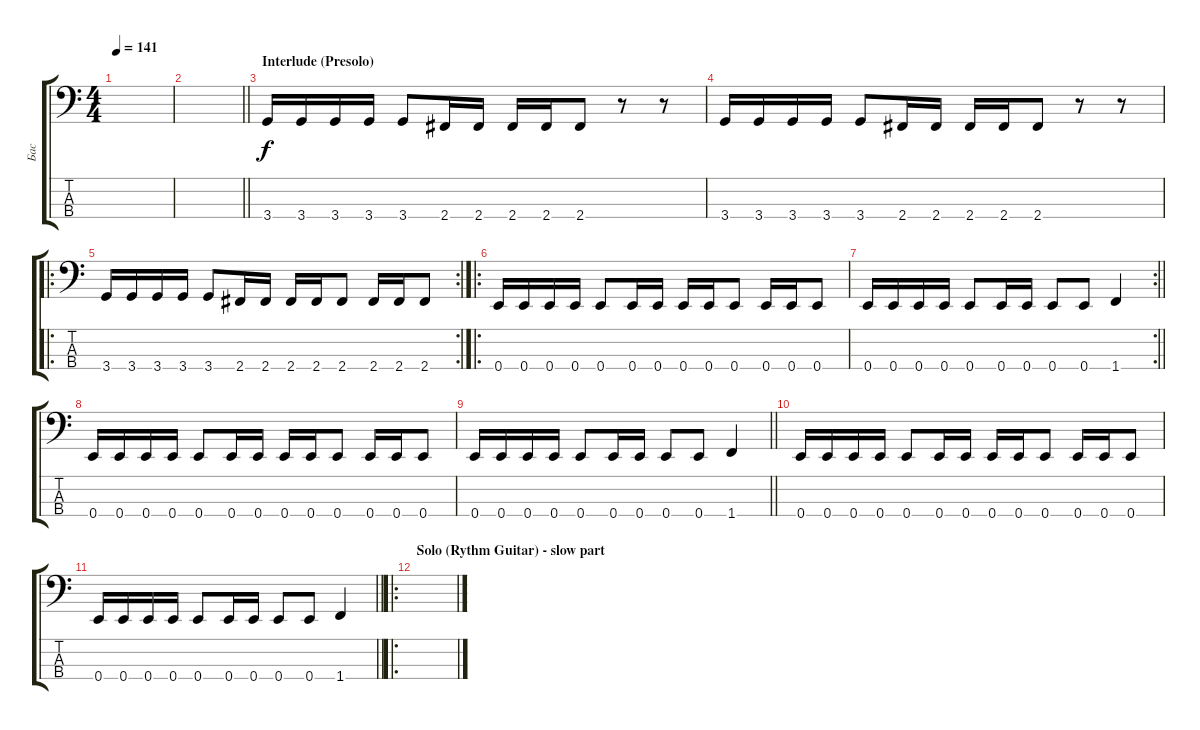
\track ("Бас" "Бас") {instrument electricbasspick}
\staff {score tabs}
\tuning (G2 D2 A1 E1) {hide}
\ts (4 4)
\tempo 141
\clef f4
\ks c
|
\barLineRight lightlight
|
\section ("" "Interlude (Presolo)")
3.4.16 3.4.16 3.4.16 3.4.16 3.4.8 2.4.16 2.4.16 2.4.16 2.4.16 2.4.8 r.8 r.8 |
3.4.16 3.4.16 3.4.16 3.4.16 3.4.8 2.4.16 2.4.16 2.4.16 2.4.16 2.4.8 r.8 r.8 |
\ro
\rc 2
3.4.16 3.4.16 3.4.16 3.4.16 3.4.8 2.4.16 2.4.16 2.4.16 2.4.16 2.4.8 2.4.16 2.4.16 2.4.8 |
\ro
0.4.16 0.4.16 0.4.16 0.4.16 0.4.8 0.4.16 0.4.16 0.4.16 0.4.16 0.4.8 0.4.16 0.4.16 0.4.8 |
\rc 2
\barLineRight lightlight
0.4.16 0.4.16 0.4.16 0.4.16 0.4.8 0.4.16 0.4.16 0.4.8 0.4.8 1.4.4 |
0.4.16 0.4.16 0.4.16 0.4.16 0.4.8 0.4.16 0.4.16 0.4.16 0.4.16 0.4.8 0.4.16 0.4.16 0.4.8 |
\barLineRight lightlight
0.4.16 0.4.16 0.4.16 0.4.16 0.4.8 0.4.16 0.4.16 0.4.8 0.4.8 1.4.4 |
0.4.16 0.4.16 0.4.16 0.4.16 0.4.8 0.4.16 0.4.16 0.4.16 0.4.16 0.4.8 0.4.16 0.4.16 0.4.8 |
\barLineRight lightlight
0.4.16 0.4.16 0.4.16 0.4.16 0.4.8 0.4.16 0.4.16 0.4.8 0.4.8 1.4.4 |
\ro
\section ("" "Solo (Rythm Guitar) - slow part")
